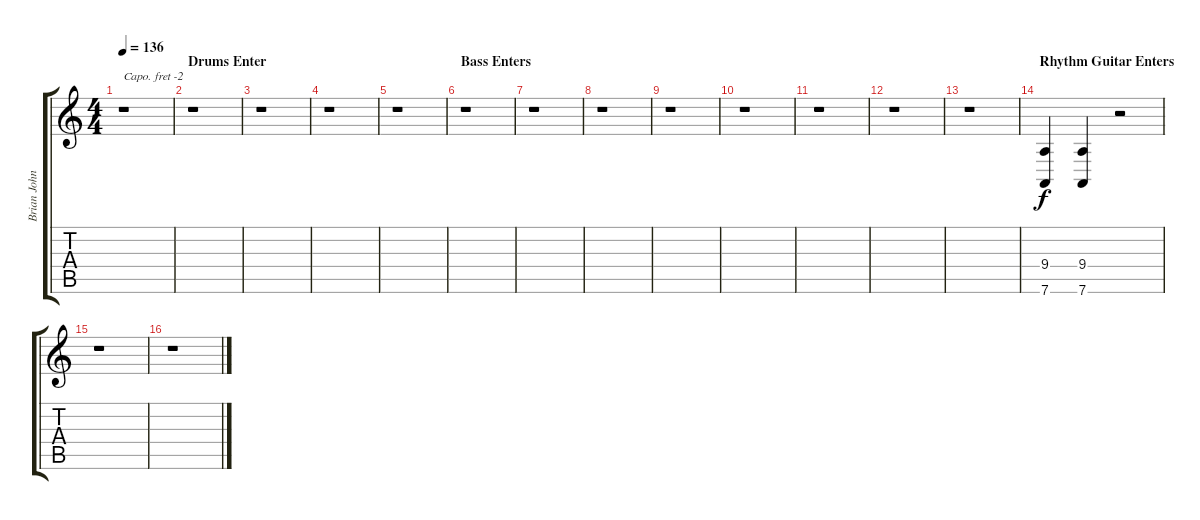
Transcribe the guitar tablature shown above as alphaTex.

\track ("Brian Johnson - Vocals" "Brian John") {instrument tenorsax}
\staff {score tabs}
\capo -2
\tuning (E4 B3 G3 D3 A2 E2) {hide}
\ts (4 4)
\tempo 136
\clef g2
\ks c
r.1{dy f} |
\section ("" "Drums Enter")
r.1 |
r.1 |
r.1 |
r.1 |
\section ("" "Bass Enters")
r.1 |
r.1 |
r.1 |
r.1 |
r.1 |
r.1 |
r.1 |
r.1 |
\section ("" "Rhythm Guitar Enters")
(9.4 7.6).4 (9.4 7.6).4 r.2 |
r.1 |
r.1
